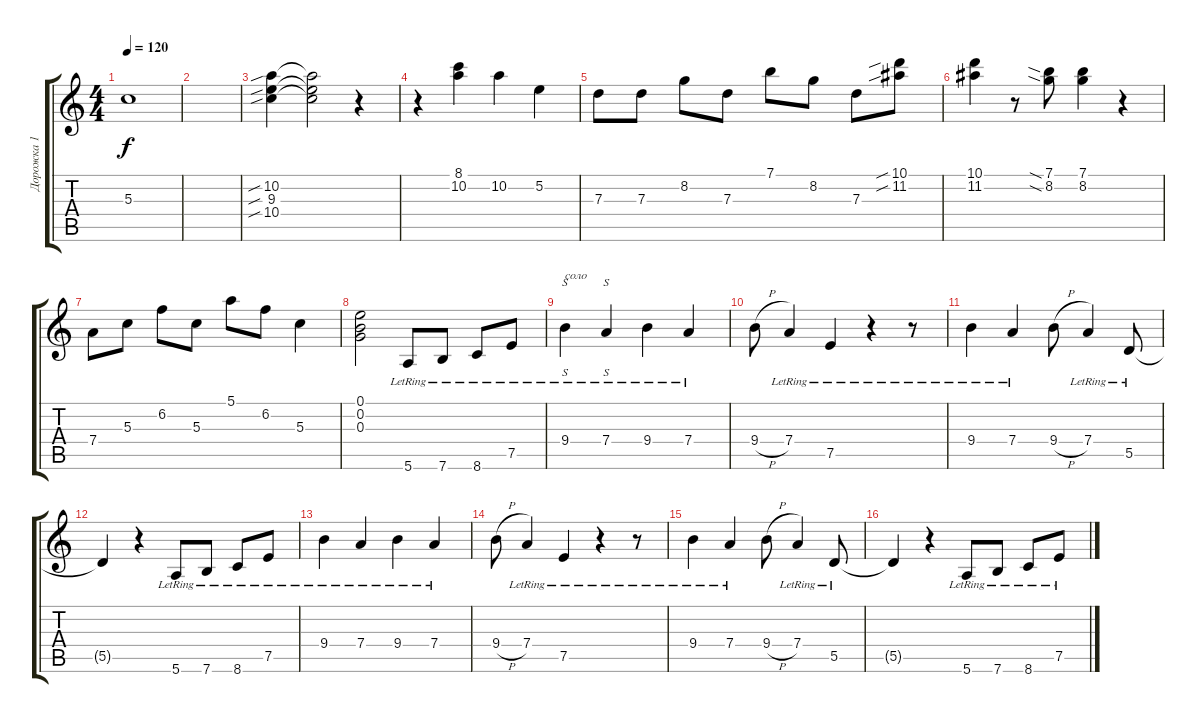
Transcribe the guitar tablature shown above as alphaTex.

\track ("Дорожка 1" "Дорожка 1") {instrument electricguitarjazz}
\staff {score tabs}
\tuning (E4 B3 G3 D3 A2 E2) {hide}
\ts (4 4)
\tempo 120
\clef g2
\ks c
5.3.1{dy f} |
|
(10.2{sib} 9.3{sib} 10.4{sib}).4 (10.2{t} 9.3{t} 10.4{t}).2 r.4 |
r.4 (8.1 10.2).4 10.2.4 5.2.4 |
7.3.8 7.3.8 8.2.8 7.3.8 7.1.8 8.2.8 7.3.8 (10.1{sib} 11.2{sib}).8 |
(10.1 11.2).4 r.8 (7.1{sia} 8.2{sia}).8 (7.1 8.2).4 r.4 |
7.4.8 5.3.8 6.2.8 5.3.8 5.1.8 6.2.8 5.3.4 |
(0.1 0.2 0.3).2 5.6{lr}.8 7.6{lr}.8 8.6{lr}.8 7.5{lr}.8 |
9.4{lr}.4{s txt "соло"} 7.4{lr}.4{s} 9.4{lr}.4 7.4{lr}.4 |
9.4{h}.8 7.4{lr}.4 7.5{lr}.4 r.4 r.8 |
9.4{lr}.4 7.4{lr}.4 9.4{h}.8 7.4{lr}.4 5.5{lr}.8 |
5.5{t}.4 r.4 5.6{lr}.8 7.6{lr}.8 8.6{lr}.8 7.5{lr}.8 |
9.4{lr}.4 7.4{lr}.4 9.4{lr}.4 7.4{lr}.4 |
9.4{h}.8 7.4{lr}.4 7.5{lr}.4 r.4 r.8 |
9.4{lr}.4 7.4{lr}.4 9.4{h}.8 7.4{lr}.4 5.5{lr}.8 |
5.5{t}.4 r.4 5.6{lr}.8 7.6{lr}.8 8.6{lr}.8 7.5{lr}.8
